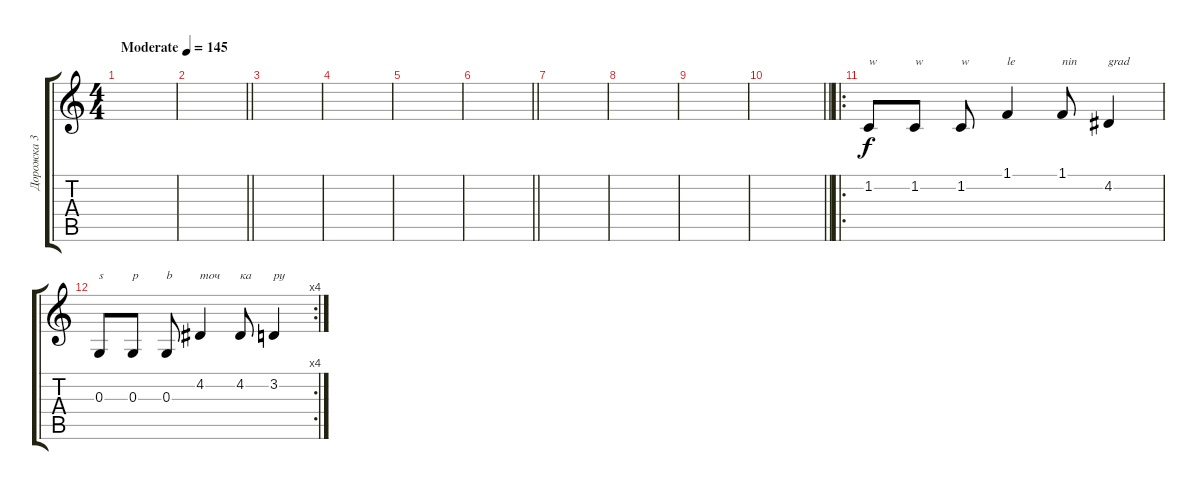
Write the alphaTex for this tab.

\track ("Дорожка 3" "Дорожка 3") {instrument trumpet}
\staff {score tabs}
\tuning (E4 B3 G3 D3 A2 E2) {hide}
\ts (4 4)
\tempo (145 "Moderate")
\clef g2
\ks c
|
\barLineRight lightlight
|
|
|
|
\barLineRight lightlight
|
|
|
|
\barLineRight lightlight
|
\ro
1.2.8{txt "w"} 1.2.8{txt "w"} 1.2.8{txt "w"} 1.1.4{txt "le"} 1.1.8{txt "nin"} 4.2.4{txt "grad"} |
\rc 4
0.3.8{txt "s"} 0.3.8{txt "p"} 0.3.8{txt "b"} 4.2.4{txt "точ"} 4.2.8{txt "ка"} 3.2.4{txt "ру"}
